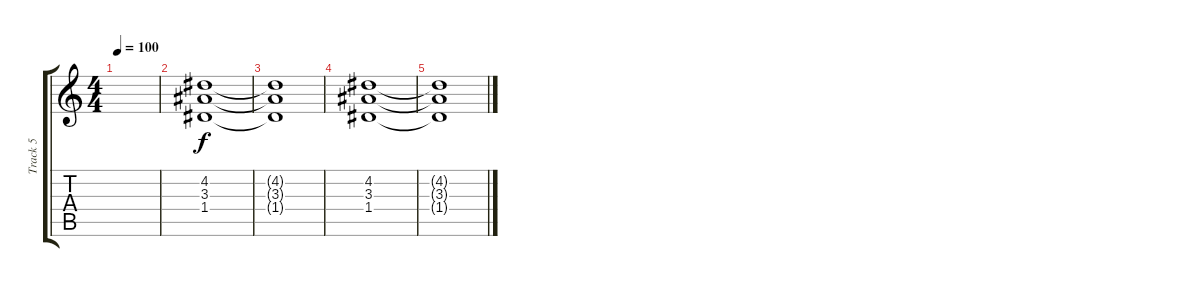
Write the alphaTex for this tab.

\track ("Track 5" "Track 5") {instrument electricguitarclean}
\staff {score tabs}
\tuning (E4 B3 G3 D3 A2 D2) {hide}
\ts (4 4)
\tempo 100
\clef g2
\ks c
|
(4.2 3.3 1.4).1 |
(4.2{t} 3.3{t} 1.4{t}).1 |
(4.2 3.3 1.4).1 |
(4.2{t} 3.3{t} 1.4{t}).1
